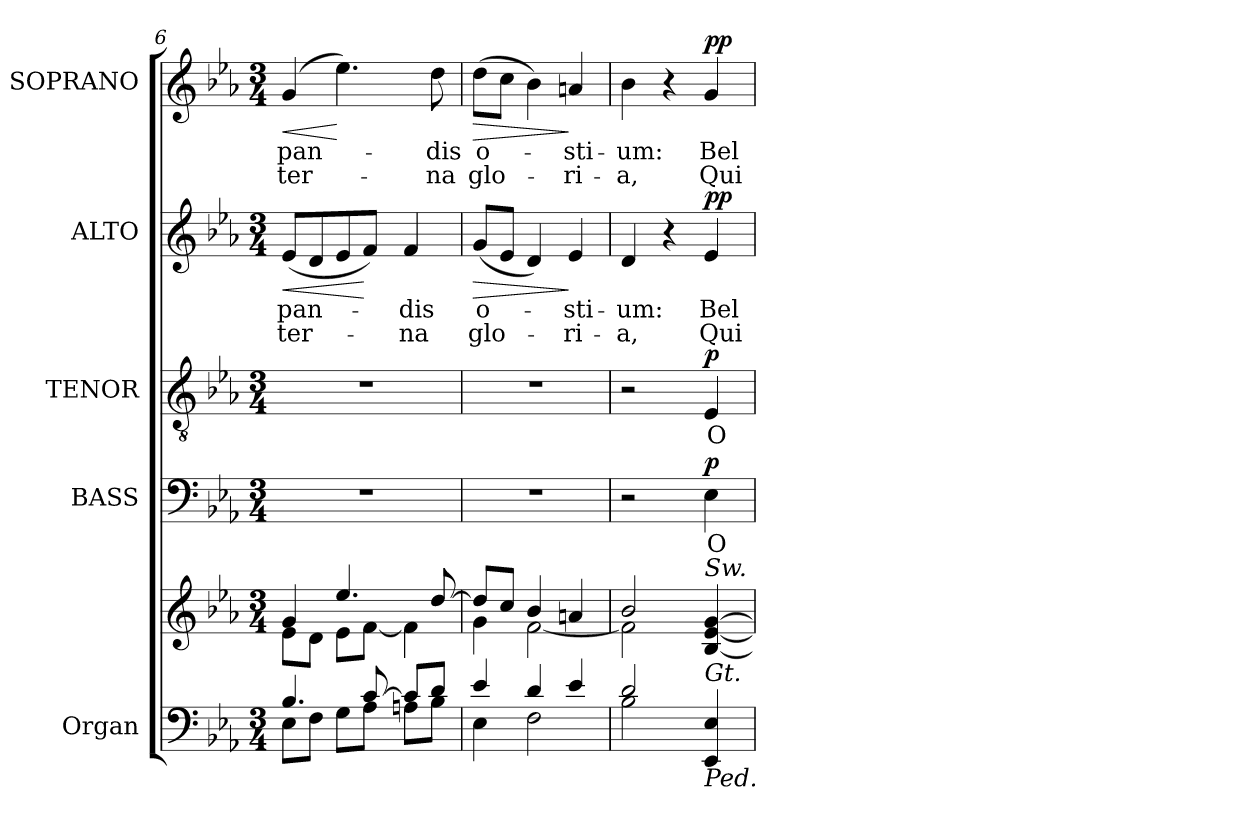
**kern	**kern	**kern	**text	**dynam	**kern	**text	**dynam	**kern	**text	**text	**dynam	**kern	**text	**text	**dynam
*part5	*part5	*part4	*part4	*part4	*part3	*part3	*part3	*part2	*part2	*part2	*part2	*part1	*part1	*part1	*part1
*staff6	*staff5	*staff4	*staff4	*staff4	*staff3	*staff3	*staff3	*staff2	*staff2	*staff2	*staff2	*staff1	*staff1	*staff1	*staff1
*I"Organ	*	*I"BASS	*	*	*I"TENOR	*	*	*I"ALTO	*	*	*	*I"SOPRANO	*	*	*
*I'Org.	*	*I'B.	*	*	*I'T.	*	*	*I'A.	*	*	*	*I'S.	*	*	*
*clefF4	*clefG2	*clefF4	*	*	*clefGv2	*	*	*clefG2	*	*	*	*clefG2	*	*	*
*	*	*	*	*	*ITrd7c12	*	*	*	*	*	*	*	*	*	*
*k[b-e-a-]	*k[b-e-a-]	*k[b-e-a-]	*	*	*k[b-e-a-]	*	*	*k[b-e-a-]	*	*	*	*k[b-e-a-]	*	*	*
*E-:	*E-:	*E-:	*	*	*E-:	*	*	*E-:	*	*	*	*E-:	*	*	*
*M3/4	*M3/4	*M3/4	*	*	*M3/4	*	*	*M3/4	*	*	*	*M3/4	*	*	*
=6	=6	=6	=6	=6	=6	=6	=6	=6	=6	=6	=6	=6	=6	=6	=6
*^	*^	*	*	*	*	*	*	*	*	*	*	*	*	*	*
!	!	!	!	!LO:N:vis=1	!	!	!LO:N:vis=1	!	!	!	!	!	!	!	!	!	!
!	!	!	!	!	!	!	!	!	!	!	!LO:LY:b:color=#000000	!LO:LY:b:color=#000000	!LO:HP:b	!	!	!	!
!	!	!	!	!	!	!	!	!	!	!	!	!	!	!	!LO:LY:b:color=#000000	!LO:LY:b:color=#000000	!LO:HP:b
4.B-i/	8E-i\L	4gi/	8e-i\L	2.r	.	.	2.r	.	.	(8e-i/L	pan-	-ter-	<	(4gi/	pan-	-ter-	<
.	8Fi\J	.	8di\J	.	.	.	.	.	.	8di/	.	.	.	.	.	.	.
.	8Gi\L	4.ee-i/	8e-i\L	.	.	.	.	.	.	8e-i/	.	.	.	4.ee-i\)	.	.	[
[8ci/	8A-i\J	.	[8fi\J	.	.	.	.	.	.	8fi/J)	.	.	[	.	.	.	.
!	!	!	!	!	!	!	!	!	!	!	!LO:LY:b:color=#000000	!LO:LY:b:color=#000000	!	!	!	!	!
8ci/L]	8Ani\L	.	4fi\]	.	.	.	.	.	.	4fi/	-dis	-na	.	.	.	.	.
!	!	!	!	!	!	!	!	!	!	!	!	!	!	!	!LO:LY:b:color=#000000	!LO:LY:b:color=#000000	!
8di/J	8B-i\J	[8ddi/	.	.	.	.	.	.	.	.	.	.	.	8ddi\	-dis	-na	.
!!LO:LB:g=z
=7	=7	=7	=7	=7	=7	=7	=7	=7	=7	=7	=7	=7	=7	=7	=7	=7	=7
!	!	!	!	!LO:N:vis=1	!	!	!LO:N:vis=1	!	!	!	!	!	!	!	!	!	!
!	!	!	!	!	!	!	!	!	!	!	!LO:LY:b:color=#000000	!LO:LY:b:color=#000000	!LO:HP:b	!	!	!	!
!	!	!	!	!	!	!	!	!	!	!	!	!	!	!	!LO:LY:b:color=#000000	!LO:LY:b:color=#000000	!LO:HP:b
4e-i/	4E-i\	8ddi/L]	4gi\	2.r	.	.	2.r	.	.	(8gi/L	o-	glo-	>	(8ddi\L	o-	glo-	>
.	.	8cci/J	.	.	.	.	.	.	.	8e-i/J	.	.	.	8cci\J	.	.	.
4di/	2Fi\	4b-i/	[2fi\	.	.	.	.	.	.	4di/)	.	.	.	4b-i\)	.	.	.
!	!	!	!	!	!	!	!	!	!	!	!LO:LY:b:color=#000000	!LO:LY:b:color=#000000	!	!	!	!	!
!	!	!	!	!	!	!	!	!	!	!	!	!	!	!	!LO:LY:b:color=#000000	!LO:LY:b:color=#000000	!
4e-i/	.	4ani/	.	.	.	.	.	.	.	4e-i/	-sti-	-ri-	]	4ani/	-sti-	-ri-	]
=8	=8	=8	=8	=8	=8	=8	=8	=8	=8	=8	=8	=8	=8	=8	=8	=8	=8
!	!	!	!	!	!	!	!	!	!	!	!LO:LY:b:color=#000000	!LO:LY:b:color=#000000	!	!	!	!	!
!	!	!	!	!	!	!	!	!	!	!	!	!	!	!	!LO:LY:b:color=#000000	!LO:LY:b:color=#000000	!
2di/	2B-i\	2b-i/	2fi\]	2r	.	.	2r	.	.	4di/	-um:	-a,	.	4b-i\	-um:	-a,	.
.	.	.	.	.	.	.	.	.	.	4r	.	.	.	4r	.	.	.
!	!	!	!	!	!LO:LY:b:color=#000000	!	!	!	!	!	!	!	!	!	!	!	!
!	!	!	!	!	!	!	!	!LO:LY:b:color=#000000	!	!	!	!	!	!	!	!	!
!	!	!	!	!	!	!	!	!	!	!	!LO:LY:b:color=#000000	!LO:LY:b:color=#000000	!	!	!	!	!
!	!	!LO:TX:a:i:t=Sw.	!	!	!	!	!	!	!	!	!	!	!	!	!	!	!
!LO:TX:b:i:t=Ped.	!	!	!	!	!	!	!	!	!	!	!	!	!	!	!	!	!
!LO:TX:a:i:t=Gt.	!	!	!	!	!	!	!	!	!	!	!	!	!	!	!	!	!
!	!	!	!	!	!	!	!	!	!	!	!	!	!	!	!LO:LY:b:color=#000000	!LO:LY:b:color=#000000	!
4EE-i/ 4E-i	4ryy	[4B-i/ [4e-i [4gi	4ryy	4E-i\	O	p	4EE-i/	O	p	4e-i/	Bel-	Qui	pp	4gi/	Bel-	Qui	pp
*v	*v	*	*	*	*	*	*	*	*	*	*	*	*	*	*	*	*
*	*v	*v	*	*	*	*	*	*	*	*	*	*	*	*	*	*
=	=	=	=	=	=	=	=	=	=	=	=	=	=	=	=
*-	*-	*-	*-	*-	*-	*-	*-	*-	*-	*-	*-	*-	*-	*-	*-
